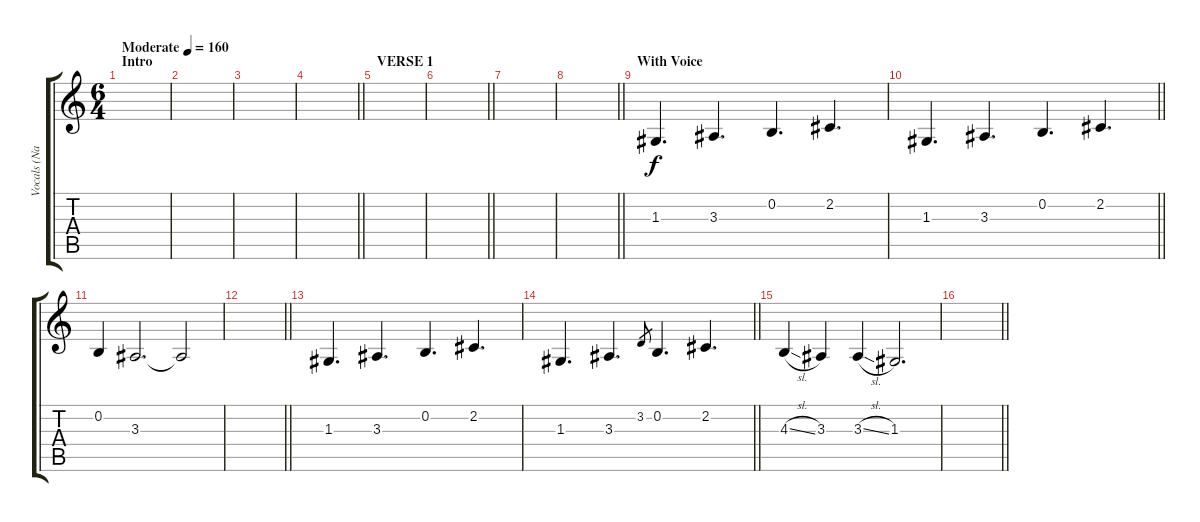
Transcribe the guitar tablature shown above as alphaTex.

\track ("Vocals (Nathan Barcalow)" "Vocals (Na") {instrument altosax}
\staff {score tabs}
\tuning (E4 B3 G3 D3 A2 Db2) {hide}
\ts (6 4)
\section ("" "Intro")
\tempo (160 "Moderate")
\clef g2
\ks c
|
|
|
\barLineRight lightlight
|
\section ("" "VERSE 1")
|
\barLineRight lightlight
|
|
\barLineRight lightlight
|
\section ("" "With Voice")
1.3.4{d} 3.3.4{d} 0.2.4{d} 2.2.4{d} |
\barLineRight lightlight
1.3.4{d} 3.3.4{d} 0.2.4{d} 2.2.4{d} |
0.2.4 3.3.2{d} 3.3{t}.2 |
\barLineRight lightlight
|
1.3.4{d} 3.3.4{d} 0.2.4{d} 2.2.4{d} |
\barLineRight lightlight
1.3.4{d} 3.3.4{d} 3.2.8{gr} 0.2.4{d} 2.2.4{d} |
4.3{sl}.4 3.3.4 3.3{sl}.4 1.3.2{d} |
\barLineRight lightlight
